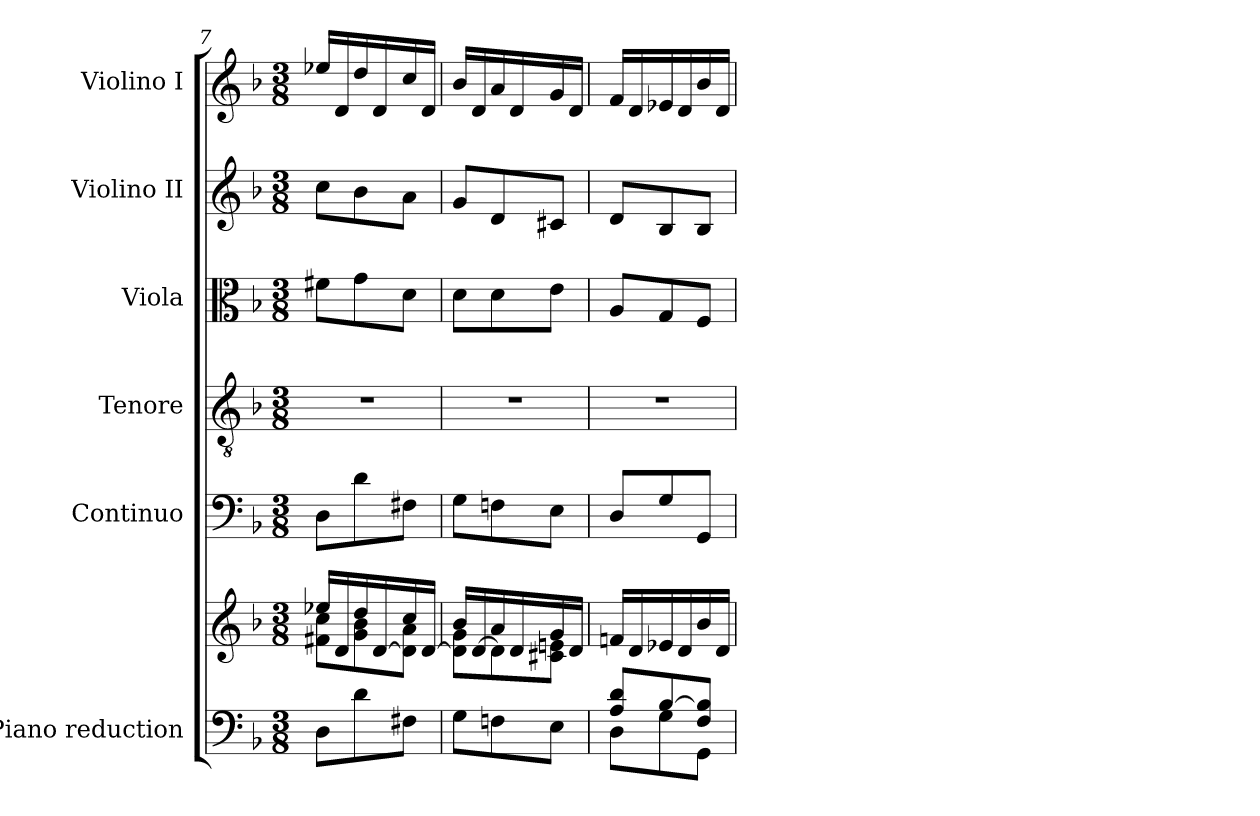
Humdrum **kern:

**kern	**kern	**kern	**kern	**kern	**kern	**kern
*part6	*part6	*part5	*part4	*part3	*part2	*part1
*staff7	*staff6	*staff5	*staff4	*staff3	*staff2	*staff1
*I"Piano reduction	*	*I"Continuo	*I"Tenore	*I"Viola	*I"Violino II	*I"Violino I
*I'Pno	*	*	*	*I'Vla	*I'Vln	*I'Vln
*clefF4	*clefG2	*clefF4	*clefGv2	*clefC3	*clefG2	*clefG2
*k[b-]	*k[b-]	*k[b-]	*k[b-]	*k[b-]	*k[b-]	*k[b-]
*M3/8	*M3/8	*M3/8	*M3/8	*M3/8	*M3/8	*M3/8
=7	=7	=7	=7	=7	=7	=7
*	*^	*	*	*	*	*
8D\L	16ee-X/LL	8f#X\ 8cc\L	8D\L	4.r	8f#X\L	8cc\L	16ee-X/LL
.	16d/	.	.	.	.	.	16d/
8d\	16dd/	8g\ 8b-\	8d\	.	8g\	8b-\	16dd/
.	[<16d/	.	.	.	.	.	16d/
8F#X\J	16cc/	8d\] 8a\J	8F#X\J	.	8d\J	8a\J	16cc/
.	[<16d/JJ	.	.	.	.	.	16d/JJ
=8	=8	=8	=8	=8	=8	=8	=8
8G\L	16b-/LL	8d\] 8g\L	8G\L	4.r	8d\L	8g/L	16b-/LL
.	[<16d/	.	.	.	.	.	16d/
8Fn\	16a/	8d\]	8Fn\	.	8d\	8d/	16a/
.	16d/	.	.	.	.	.	16d/
8E\J	16g/	8c#X\ 8en\J	8E\J	.	8e\J	8c#X/J	16g/
.	16d/JJ	.	.	.	.	.	16d/JJ
*	*v	*v	*	*	*	*	*
=9	=9	=9	=9	=9	=9	=9
*^	*	*	*	*	*	*
8A/ 8d/L	8D\L	16fn/LL	8D/L	4.r	8A/L	8d/L	16f/LL
.	.	16d/	.	.	.	.	16d/
[8B-/	8G\	16e-X/	8G/	.	8G/	8B-/	16e-X/
.	.	16d/	.	.	.	.	16d/
8F/ 8B-/]J	8GG\J	16b-/	8GG/J	.	8F/J	8B-/J	16b-/
.	.	16d/JJ	.	.	.	.	16d/JJ
*v	*v	*	*	*	*	*	*
=	=	=	=	=	=	=
*-	*-	*-	*-	*-	*-	*-
